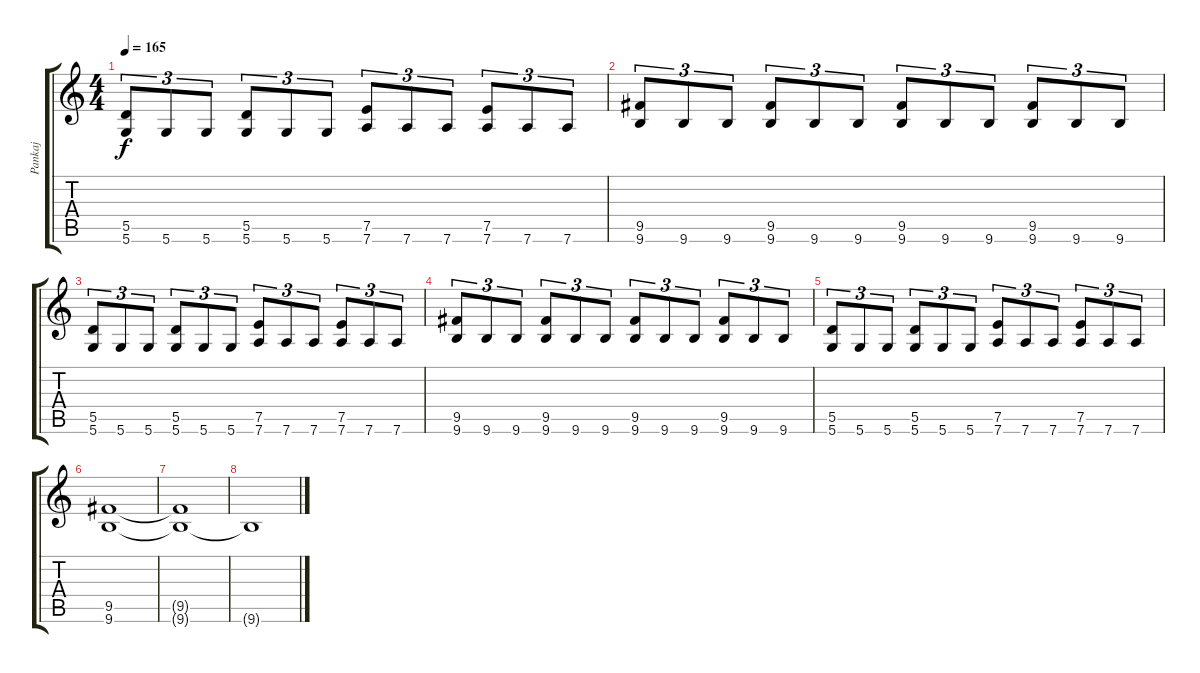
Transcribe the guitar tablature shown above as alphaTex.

\track ("Pankaj" "Pankaj") {instrument distortionguitar}
\staff {score tabs}
\tuning (E4 B3 G3 D3 A2 D2) {hide}
\ts (4 4)
\tempo 165
\clef g2
\ks c
(5.5 5.6).8{tu (3 2) dy f} 5.6.8{tu (3 2)} 5.6.8{tu (3 2)} (5.5 5.6).8{tu (3 2)} 5.6.8{tu (3 2)} 5.6.8{tu (3 2)} (7.5 7.6).8{tu (3 2)} 7.6.8{tu (3 2)} 7.6.8{tu (3 2)} (7.5 7.6).8{tu (3 2)} 7.6.8{tu (3 2)} 7.6.8{tu (3 2)} |
(9.5 9.6).8{tu (3 2)} 9.6.8{tu (3 2)} 9.6.8{tu (3 2)} (9.5 9.6).8{tu (3 2)} 9.6.8{tu (3 2)} 9.6.8{tu (3 2)} (9.5 9.6).8{tu (3 2)} 9.6.8{tu (3 2)} 9.6.8{tu (3 2)} (9.5 9.6).8{tu (3 2)} 9.6.8{tu (3 2)} 9.6.8{tu (3 2)} |
(5.5 5.6).8{tu (3 2)} 5.6.8{tu (3 2)} 5.6.8{tu (3 2)} (5.5 5.6).8{tu (3 2)} 5.6.8{tu (3 2)} 5.6.8{tu (3 2)} (7.5 7.6).8{tu (3 2)} 7.6.8{tu (3 2)} 7.6.8{tu (3 2)} (7.5 7.6).8{tu (3 2)} 7.6.8{tu (3 2)} 7.6.8{tu (3 2)} |
(9.5 9.6).8{tu (3 2)} 9.6.8{tu (3 2)} 9.6.8{tu (3 2)} (9.5 9.6).8{tu (3 2)} 9.6.8{tu (3 2)} 9.6.8{tu (3 2)} (9.5 9.6).8{tu (3 2)} 9.6.8{tu (3 2)} 9.6.8{tu (3 2)} (9.5 9.6).8{tu (3 2)} 9.6.8{tu (3 2)} 9.6.8{tu (3 2)} |
(5.5 5.6).8{tu (3 2)} 5.6.8{tu (3 2)} 5.6.8{tu (3 2)} (5.5 5.6).8{tu (3 2)} 5.6.8{tu (3 2)} 5.6.8{tu (3 2)} (7.5 7.6).8{tu (3 2)} 7.6.8{tu (3 2)} 7.6.8{tu (3 2)} (7.5 7.6).8{tu (3 2)} 7.6.8{tu (3 2)} 7.6.8{tu (3 2)} |
(9.5 9.6).1 |
(9.5{t} 9.6{t}).1 |
9.6{t}.1
